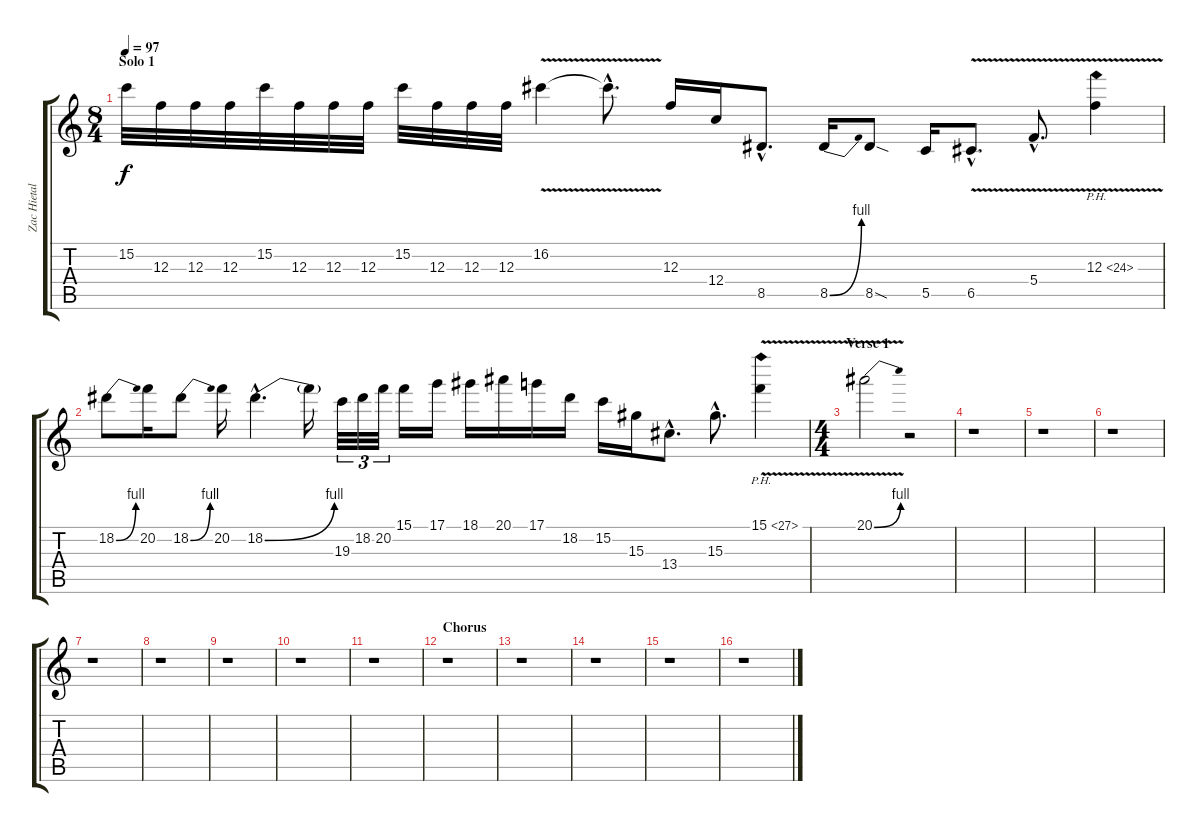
\track ("Zac Hietala - Lead" "Zac Hietal") {instrument overdrivenguitar}
\staff {score tabs}
\tuning (D4 A3 F3 C3 G2 C2) {hide}
\ts (8 4)
\section ("" "Solo 1")
\tempo 97
\clef g2
\ks c
15.2.32{dy f} 12.3.32 12.3.32 12.3.32 15.2.32 12.3.32 12.3.32 12.3.32 15.2.32 12.3.32 12.3.32 12.3.32 16.2{v}.4 16.2{hac t}.8{d} 12.3.16 12.4.16 8.5{hac}.8{d} 8.5{be (bend 0 0 60 4)}.16 8.5{sod}.8 5.5.16 6.5{v hac}.8{d} 5.4{v hac}.8{d} 12.3{ph 12 v}.4 |
18.2{be (bend 0 0 60 4)}.8 20.2.16 18.2{be (bend 0 0 60 4)}.8 20.2.16 18.2{be (bend 0 0 60 4) hac}.4{d} 18.2{t}.16 19.3.32{tu (3 2)} 18.2.32{tu (3 2)} 20.2.32{tu (3 2)} 15.1.16 17.1.16 18.1.16 20.1.16 17.1.16 18.2.16 15.2.16 15.3.16 13.4{hac}.8{d} 15.3{hac}.8{d} 15.1{ph 12 v}.4 |
\ts (4 4)
\section ("" "Verse 1")
20.1{be (bend 0 0 60 4) v}.2 r.2 |
r.1 |
r.1 |
r.1 |
r.1 |
r.1 |
r.1 |
r.1 |
r.1 |
\section ("" "Chorus")
r.1 |
r.1 |
r.1 |
r.1 |
r.1
